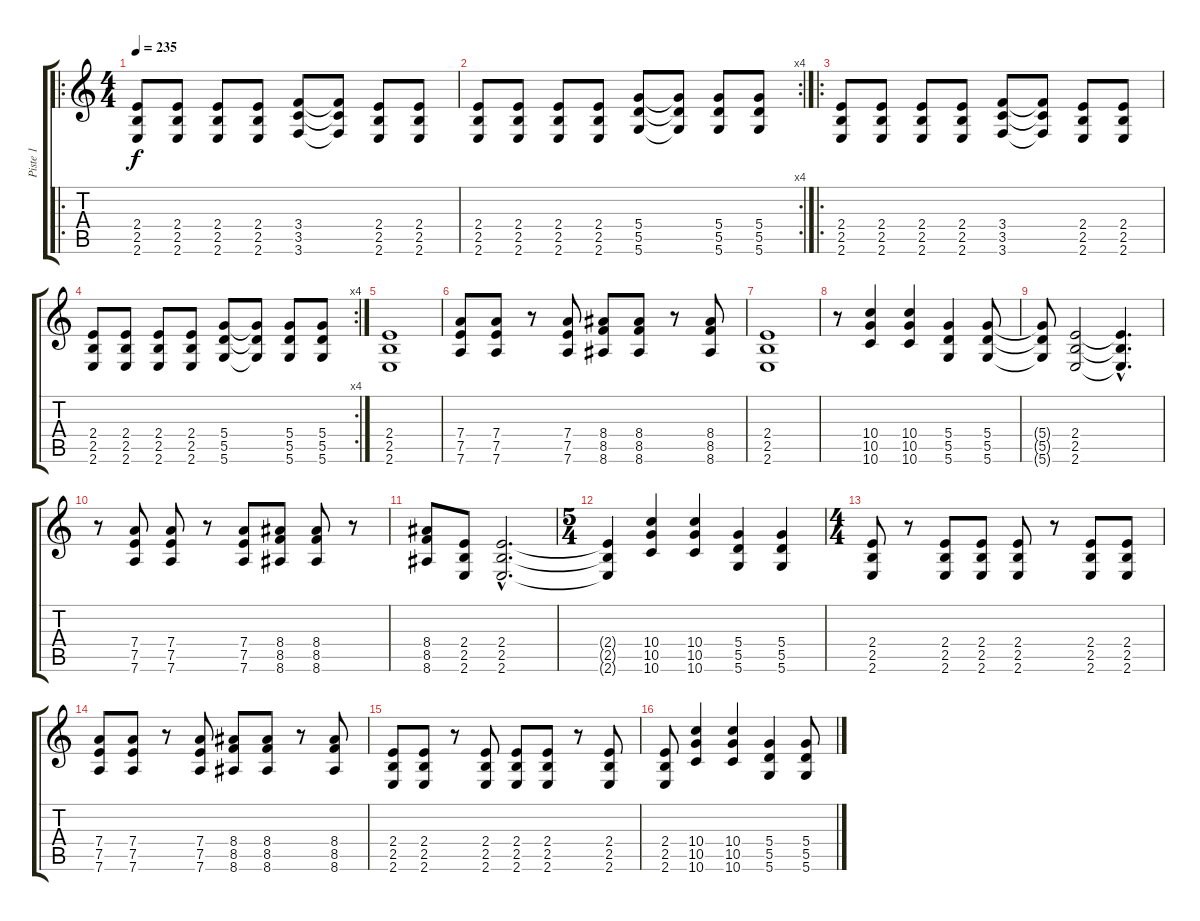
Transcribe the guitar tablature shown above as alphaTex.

\track ("Piste 1" "Piste 1") {instrument overdrivenguitar}
\staff {score tabs}
\tuning (E4 B3 G3 D3 A2 D2) {hide}
\ro
\ts (4 4)
\tempo 235
\clef g2
\ks c
(2.4 2.5 2.6).8{dy f} (2.4 2.5 2.6).8 (2.4 2.5 2.6).8 (2.4 2.5 2.6).8 (3.4 3.5 3.6).8 (3.4{t} 3.5{t} 3.6{t}).8 (2.4 2.5 2.6).8 (2.4 2.5 2.6).8 |
\rc 4
(2.4 2.5 2.6).8 (2.4 2.5 2.6).8 (2.4 2.5 2.6).8 (2.4 2.5 2.6).8 (5.4 5.5 5.6).8 (5.4{t} 5.5{t} 5.6{t}).8 (5.4 5.5 5.6).8 (5.4 5.5 5.6).8 |
\ro
(2.4 2.5 2.6).8 (2.4 2.5 2.6).8 (2.4 2.5 2.6).8 (2.4 2.5 2.6).8 (3.4 3.5 3.6).8 (3.4{t} 3.5{t} 3.6{t}).8 (2.4 2.5 2.6).8 (2.4 2.5 2.6).8 |
\rc 4
(2.4 2.5 2.6).8 (2.4 2.5 2.6).8 (2.4 2.5 2.6).8 (2.4 2.5 2.6).8 (5.4 5.5 5.6).8 (5.4{t} 5.5{t} 5.6{t}).8 (5.4 5.5 5.6).8 (5.4 5.5 5.6).8 |
(2.4 2.5 2.6).1 |
(7.4 7.5 7.6).8 (7.4 7.5 7.6).8 r.8 (7.4 7.5 7.6).8 (8.4 8.5 8.6).8 (8.4 8.5 8.6).8 r.8 (8.4 8.5 8.6).8 |
(2.4 2.5 2.6).1 |
r.8 (10.4 10.5 10.6).4 (10.4 10.5 10.6).4 (5.4 5.5 5.6).4 (5.4 5.5 5.6).8 |
(5.4{t} 5.5{t} 5.6{t}).8 (2.4 2.5 2.6).2 (2.4{hac t} 2.5{hac t} 2.6{hac t}).4{d} |
r.8 (7.4 7.5 7.6).8 (7.4 7.5 7.6).8 r.8 (7.4 7.5 7.6).8 (8.4 8.5 8.6).8 (8.4 8.5 8.6).8 r.8 |
(8.4 8.5 8.6).8 (2.4 2.5 2.6).8 (2.4{hac} 2.5{hac} 2.6{hac}).2{d} |
\ts (5 4)
(2.4{t} 2.5{t} 2.6{t}).4 (10.4 10.5 10.6).4 (10.4 10.5 10.6).4 (5.4 5.5 5.6).4 (5.4 5.5 5.6).4 |
\ts (4 4)
(2.4 2.5 2.6).8 r.8 (2.4 2.5 2.6).8 (2.4 2.5 2.6).8 (2.4 2.5 2.6).8 r.8 (2.4 2.5 2.6).8 (2.4 2.5 2.6).8 |
(7.4 7.5 7.6).8 (7.4 7.5 7.6).8 r.8 (7.4 7.5 7.6).8 (8.4 8.5 8.6).8 (8.4 8.5 8.6).8 r.8 (8.4 8.5 8.6).8 |
(2.4 2.5 2.6).8 (2.4 2.5 2.6).8 r.8 (2.4 2.5 2.6).8 (2.4 2.5 2.6).8 (2.4 2.5 2.6).8 r.8 (2.4 2.5 2.6).8 |
(2.4 2.5 2.6).8 (10.4 10.5 10.6).4 (10.4 10.5 10.6).4 (5.4 5.5 5.6).4 (5.4 5.5 5.6).8
